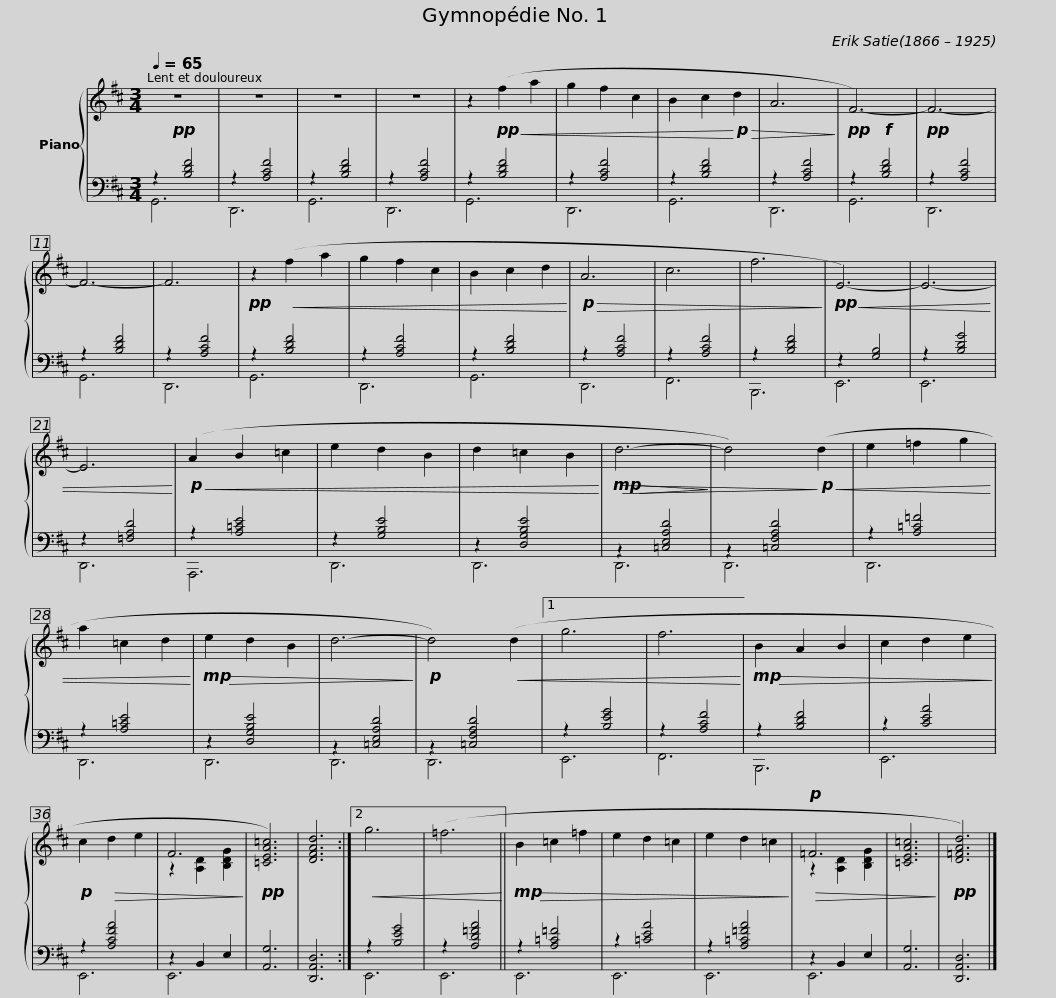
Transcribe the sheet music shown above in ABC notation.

X:1
%%score { ( 1 4 ) | ( 2 3 ) }
L:1/8
Q:1/4=65
M:3/4
I:linebreak $
K:D
V:1 treble
V:4 treble
V:2 bass
V:3 bass
V:1
!pp! z6 | z6 | z6 | z6 |$ z2!pp!!<(! (f2 a2 | %5
 g2 f2 c2 | B2 c2!<)!!p!!>(! d2 | A6!>)! |$!pp! F6-) |!pp! F6- | %10
 F6- | F6 |$!pp! z2!<(! (f2 a2 | g2 f2 c2 | B2 c2 d2!<)! | %15
!p!!>(! A6 |$ c6 | f6!>)! |!pp!!<(! E6-) | E6- | %20
 E6!<)! |$!p!!<(! (A2 B2 =c2 | e2 d2 B2 | d2 =c2 B2!<)! |!mp!!>(!!>(! d6-!>)! | %25
 d4)!>)!!p!!<(! (d2 |$ e2 =f2 g2 | a2 =c2 d2!<)! |!mp!!>(! e2 d2 B2 | d6-!>)! | %30
!p! d4)!<(! (d2 |1$ g6 | f6!<)! |!mp!!>(! B2 A2 B2 | c2 d2 e2!>)! | %35
!p! c2!>(! d2 e2 | F6!>)! |!pp! [=CEA=c]6) | [DFAd]6 :|2$!<(! g6 | %40
 (=f6!<)! ||!mp!!>(! B2 =c2 =f2 | e2 d2 =c2 | e2 d2 =c2!>)! |!p!!>(! =F6 | %45
 [=CEA=c]6!>)! |!pp! [D=FAd]6) |] %47
V:2
 z2 [B,DF]4 | z2 [A,CF]4 | z2 [B,DF]4 | z2 [A,CF]4 |$ z2 [B,DF]4 | %5
 z2 [A,CF]4 | z2 [B,DF]4 | z2 [A,CF]4 |$ z2!f! [B,DF]4 | z2 [A,CF]4 | %10
 z2 [B,DF]4 | z2 [A,CF]4 |$ z2 [B,DF]4 | z2 [A,CF]4 | z2 [B,DF]4 | %15
 z2 [A,CF]4 |$ z2 [A,CF]4 | z2 [B,DF]4 | z2 [G,B,]4 | z2 [B,DG]4 | %20
 z2 [=F,A,D]4 |$ z2 [A,=CE]4 | z2 [G,B,E]4 | z2 [D,G,B,E]4 | z2 [=C,E,A,D]4 | %25
 z2 [=C,F,A,D]4 |$ z2 [A,=C=F]4 | z2 [A,=CE]4 | z2 [D,G,B,E]4 | z2 [=C,E,A,D]4 | %30
 z2 [=C,F,A,D]4 |1$ z2 [B,EG]4 | z2 [A,CF]4 | z2 [B,DF]4 | z2 [CEA]4 | %35
 z2 [A,CFA]4 | z2 B,,2 E,2 | [A,,G,]6 | [D,,A,,D,]6 :|2$ z2 [B,EG]4 | %40
 z2 [A,D=FA]4 || z2 [A,=C=F]4 | z2 [=CEA]4 | z2 [A,=C=FA]4 | z2 B,,2 E,2 | %45
 [A,,G,]6 | [D,,A,,D,]6 |] %47
V:3
 G,,6 | D,,6 | G,,6 | D,,6 |$ G,,6 | %5
 D,,6 | G,,6 | D,,6 |$ G,,6 | D,,6 | %10
 G,,6 | D,,6 |$ G,,6 | D,,6 | G,,6 | %15
 D,,6 |$ F,,6 | B,,,6 | E,,6 | E,,6 | %20
 D,,6 |$ A,,,6 | D,,6 | D,,6 | D,,6 | %25
 D,,6 |$ D,,6 | D,,6 | D,,6 | D,,6 | %30
 D,,6 |1$ E,,6 | F,,6 | B,,,6 | E,,6 | %35
 E,,6 | E,,6 | x6 | x6 :|2$ E,,6 | %40
 E,,6 || E,,6 | E,,6 | E,,6 | E,,6 | %45
 x6 | x6 |] %47
V:4
 x6 | x6 | x6 | x6 |$ x6 | %5
 x6 | x6 | x6 |$ x6 | x6 | %10
 x6 | x6 |$ x6 | x6 | x6 | %15
 x6 |$ x6 | x6 | x6 | x6 | %20
 x6 |$ x6 | x6 | x6 | x6 | %25
 x6 |$ x6 | x6 | x6 | x6 | %30
 x6 |1$ x6 | x6 | x6 | x6 | %35
 x6 | z2 [A,D]2 [B,DG]2 | x6 | x6 :|2$ x6 | %40
 x6 || x6 | x6 | x6 | z2 [A,D]2 [B,DG]2 | %45
 x6 | x6 |] %47
